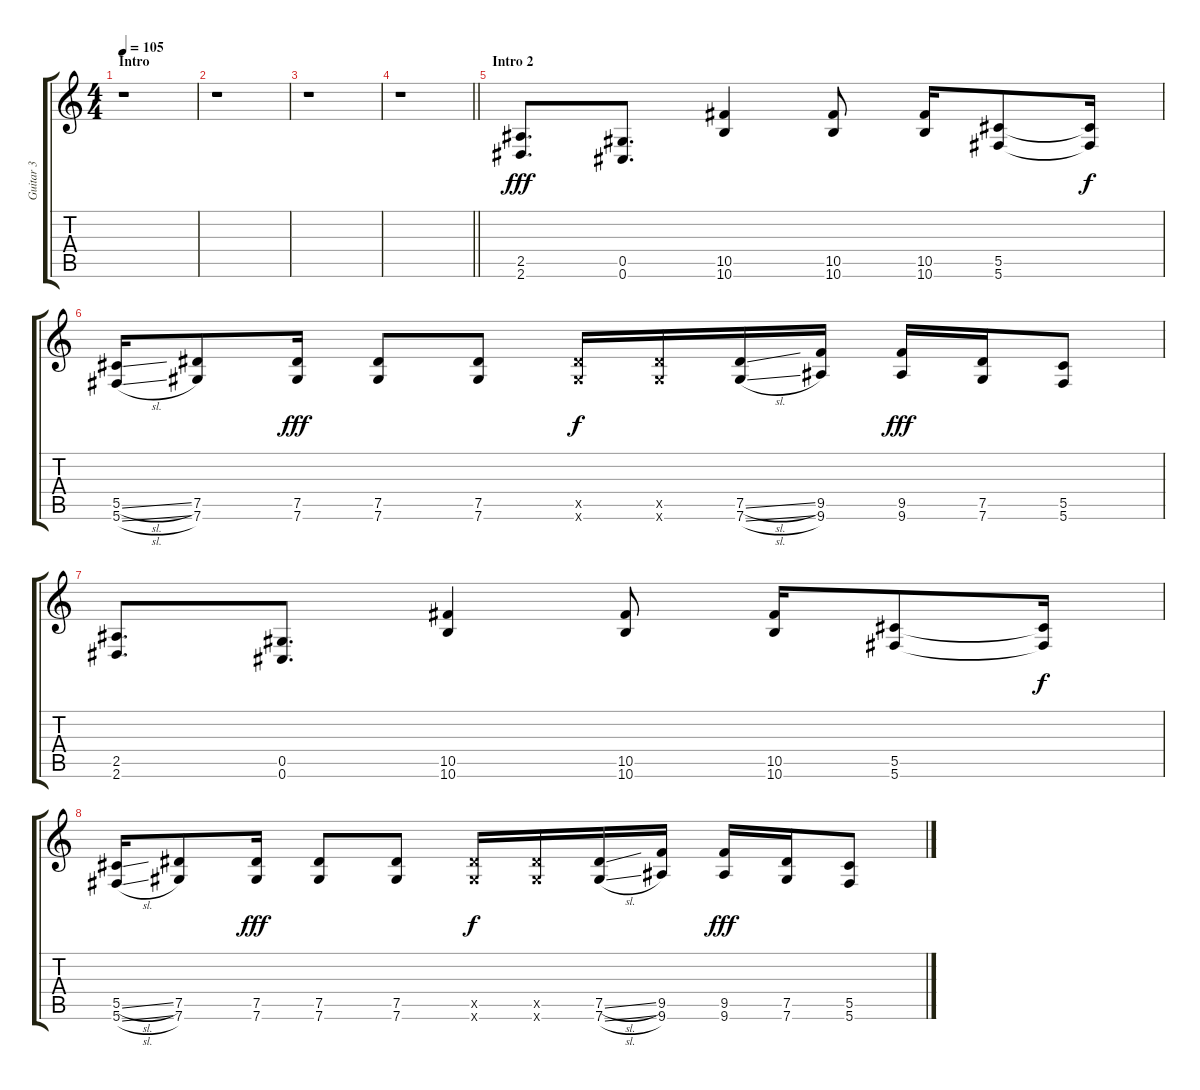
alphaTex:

\track ("Guitar 3" "Guitar 3") {instrument distortionguitar}
\staff {score tabs}
\tuning (Eb4 Bb3 Gb3 Db3 Ab2 Db2) {hide}
\ts (4 4)
\section ("" "Intro")
\tempo 105
\clef g2
\ks c
r.1{dy fff instrument distortionguitar} |
r.1 |
r.1 |
\barLineRight lightlight
r.1 |
\section ("" "Intro 2")
(2.5 2.6).8{d volume 16 balance 16 instrument distortionguitar} (0.5 0.6).8{d} (10.5 10.6).4 (10.5 10.6).8 (10.5 10.6).16 (5.5 5.6).8 (5.5{t} 5.6{t}).16{dy f} |
(5.5{sl} 5.6{sl}).16 (7.5 7.6).8 (7.5 7.6).16{dy fff} (7.5 7.6).8 (7.5 7.6).8 (7.5{x} 7.6{x}).16{dy f} (7.5{x} 7.6{x}).16 (7.5{sl} 7.6{sl}).16 (9.5 9.6).16 (9.5 9.6).16{dy fff} (7.5 7.6).16 (5.5 5.6).8 |
(2.5 2.6).8{d} (0.5 0.6).8{d} (10.5 10.6).4 (10.5 10.6).8 (10.5 10.6).16 (5.5 5.6).8 (5.5{t} 5.6{t}).16{dy f} |
(5.5{sl} 5.6{sl}).16 (7.5 7.6).8 (7.5 7.6).16{dy fff} (7.5 7.6).8 (7.5 7.6).8 (7.5{x} 7.6{x}).16{dy f} (7.5{x} 7.6{x}).16 (7.5{sl} 7.6{sl}).16 (9.5 9.6).16 (9.5 9.6).16{dy fff} (7.5 7.6).16 (5.5 5.6).8
